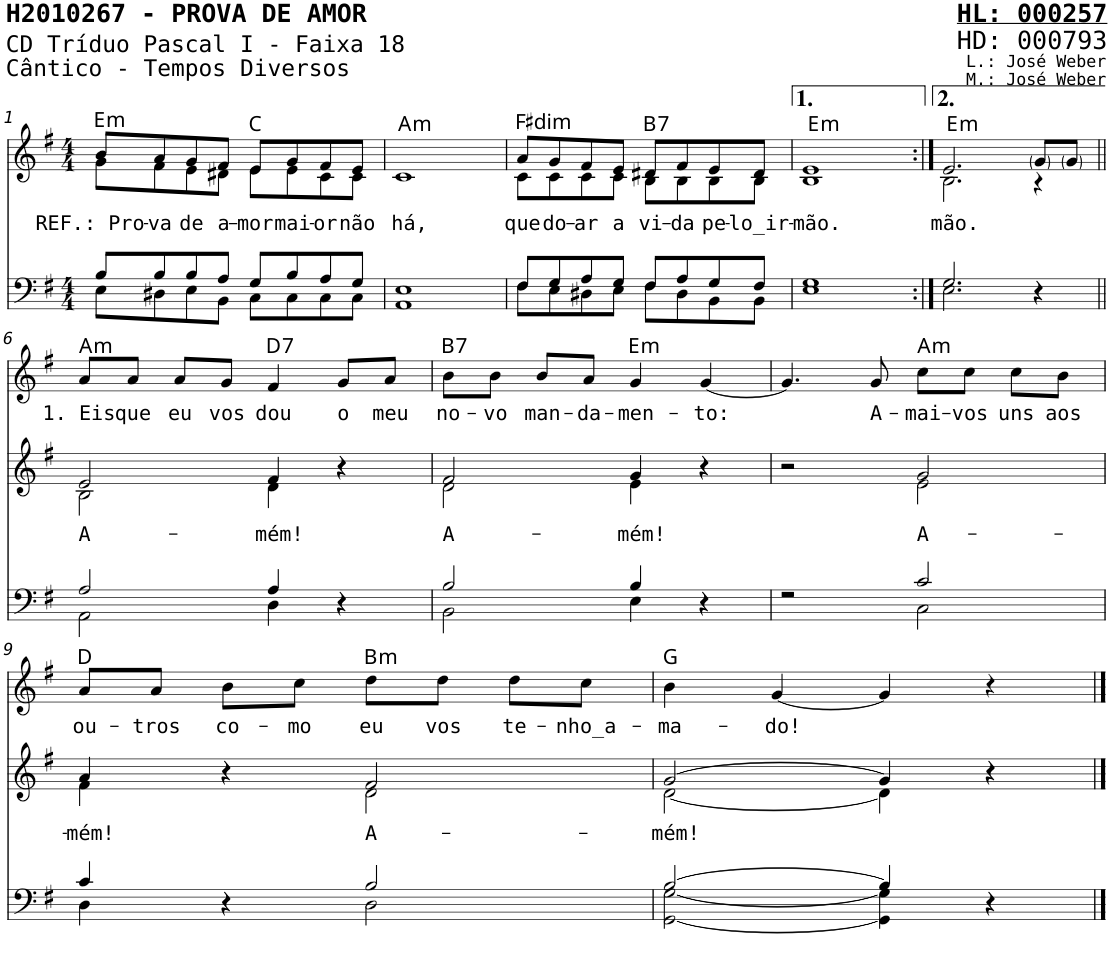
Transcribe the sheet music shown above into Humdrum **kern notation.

**kern	**kern	**text	**harte	**kern	**text	**harte
*part3	*part2	*part2	*part2	*part1	*part1	*part1
*staff3	*staff2	*staff2	*	*staff1	*staff1	*
*I"Homens	*I"Mulheres	*	*	*I"Solo	*	*
*stria5	*stria5	*	*	*stria5	*	*
*clefF4	*clefG2	*	*	*clefG2	*	*
*k[f#]	*k[f#]	*	*	*k[f#]	*	*
*M4/4	*M4/4	*	*	*M4/4	*	*
=1	=1	=1	=1	=1	=1	=1
*^	*	*	*	*	*	*
*	*^	*	*	*	*	*	*
!	!	!	!	!LO:LY:b	!LO:H:kt=m	!	!	!
*	*	*	*^	*	*	*	*	*
1ryy	8B/L	8E\L	8b/L	8g\L	REF.: Pro-	E:min	1r	.	.
!	!	!	!	!	!LO:LY:b	!	!	!	!
.	8B/	8D#X\	8a/	8f#\	-va	.	.	.	.
!	!	!	!	!	!LO:LY:b	!	!	!	!
.	8B/	8E\	8g/	8e\	de	.	.	.	.
!	!	!	!	!	!LO:LY:b	!	!	!	!
.	8A/J	8BB\J	8f#/J	8d#X\J	a-	.	.	.	.
!	!	!	!	!	!LO:LY:b	!	!	!	!
.	8G/L	8C\L	8e/L	8e\L	-mor	C:maj	.	.	.
!	!	!	!	!	!LO:LY:b	!	!	!	!
.	8B/	8C\	8g/	8e\	mai-	.	.	.	.
!	!	!	!	!	!LO:LY:b	!	!	!	!
.	8A/	8C\	8f#/	8c\	-or	.	.	.	.
!	!	!	!	!	!LO:LY:b	!	!	!	!
.	8G/J	8C\J	8e/J	8c\J	não	.	.	.	.
=2	=2	=2	=2	=2	=2	=2	=2	=2	=2
!	!	!	!	!	!LO:LY:b	!LO:H:kt=m	!	!	!
1ryy	1E	1AA	1c	1ryy	há,	A:min	1r	.	.
=3	=3	=3	=3	=3	=3	=3	=3	=3	=3
!	!	!	!	!	!LO:LY:b	!LO:H:kt=dim	!	!	!
1ryy	8F#/L	8F#\L	8a/L	8c\L	que	F#:dim	1r	.	.
!	!	!	!	!	!LO:LY:b	!	!	!	!
.	8G/	8E\	8g/	8c\	do-	.	.	.	.
!	!	!	!	!	!LO:LY:b	!	!	!	!
.	8A/	8D#X\	8f#/	8c\	-ar	.	.	.	.
!	!	!	!	!	!LO:LY:b	!	!	!	!
.	8G/J	8E\J	8e/J	8c\J	a	.	.	.	.
!	!	!	!	!	!LO:LY:b	!LO:H:kt=7	!	!	!
.	8F#/L	8F#\L	8d#X/L	8B\L	vi-	B:7	.	.	.
!	!	!	!	!	!LO:LY:b	!	!	!	!
.	8A/	8D#\	8f#/	8B\	-da	.	.	.	.
!	!	!	!	!	!LO:LY:b	!	!	!	!
.	8G/	8BB\	8e/	8B\	pe-	.	.	.	.
!	!	!	!	!	!LO:LY:b	!	!	!	!
.	8F#/J	8BB\J	8d#/J	8B\J	-lo_ir-	.	.	.	.
=4	=4	=4	=4	=4	=4	=4	=4	=4	=4
!	!	!	!	!	!LO:LY:b	!LO:H:kt=m	!	!	!
1ryy	1G	1E	1e	1B	-mão.	E:min	1r	.	.
=5:|!	=5:|!	=5:|!	=5:|!	=5:|!	=5:|!	=5:|!	=5:|!	=5:|!	=5:|!
!	!	!	!	!	!LO:LY:b	!LO:H:kt=m	!	!	!
1ryy	2.G/	2.E\	2.e/	2.B\	mão.	E:min	1r	.	.
.	4r	4r	8g/L	4r	.	.	.	.	.
.	.	.	8g/J	.	.	.	.	.	.
!!LO:LB:g=z
=6||	=6||	=6||	=6||	=6||	=6||	=6||	=6||	=6||	=6||
!	!	!	!	!	!LO:LY:b	!	!	!LO:LY:b	!LO:H:kt=m
1ryy	2A/	2AA\	2e/	2B\	A-	.	8a/L	1. Eis	A:min
!	!	!	!	!	!	!	!	!LO:LY:b	!
.	.	.	.	.	.	.	8a/J	que	.
!	!	!	!	!	!	!	!	!LO:LY:b	!
.	.	.	.	.	.	.	8a/L	eu	.
!	!	!	!	!	!	!	!	!LO:LY:b	!
.	.	.	.	.	.	.	8g/J	vos	.
!	!	!	!	!	!LO:LY:b	!	!	!LO:LY:b	!LO:H:kt=7
.	4A/	4D\	4f#/	4d\	-mém!	.	4f#/	dou	D:7
!	!	!	!	!	!	!	!	!LO:LY:b	!
.	4r	4r	4r	4r	.	.	8g/L	o	.
!	!	!	!	!	!	!	!	!LO:LY:b	!
.	.	.	.	.	.	.	8a/J	meu	.
=7	=7	=7	=7	=7	=7	=7	=7	=7	=7
!	!	!	!	!	!LO:LY:b	!	!	!LO:LY:b	!LO:H:kt=7
1ryy	2B/	2BB\	2f#/	2d\	A-	.	8b\L	no-	B:7
!	!	!	!	!	!	!	!	!LO:LY:b	!
.	.	.	.	.	.	.	8b\J	-vo	.
!	!	!	!	!	!	!	!	!LO:LY:b	!
.	.	.	.	.	.	.	8b/L	man-	.
!	!	!	!	!	!	!	!	!LO:LY:b	!
.	.	.	.	.	.	.	8a/J	-da-	.
!	!	!	!	!	!LO:LY:b	!	!	!LO:LY:b	!LO:H:kt=m
.	4B/	4E\	4g/	4e\	-mém!	.	4g/	-men-	E:min
!	!	!	!	!	!	!	!	!LO:LY:b	!
.	4r	4r	4r	4r	.	.	[4g/	-to:	.
=8	=8	=8	=8	=8	=8	=8	=8	=8	=8
1ryy	2r	2ryy	2r	2r	.	.	4.g/]	.	.
!	!	!	!	!	!	!	!	!LO:LY:b	!
.	.	.	.	.	.	.	8g/	A-	.
!	!	!	!	!	!LO:LY:b	!	!	!LO:LY:b	!LO:H:kt=m
.	2c/	2C\	2g/	2e\	A-	.	8cc\L	-mai-	A:min
!	!	!	!	!	!	!	!	!LO:LY:b	!
.	.	.	.	.	.	.	8cc\J	-vos	.
!	!	!	!	!	!	!	!	!LO:LY:b	!
.	.	.	.	.	.	.	8cc\L	uns	.
!	!	!	!	!	!	!	!	!LO:LY:b	!
.	.	.	.	.	.	.	8b\J	aos	.
!!LO:LB:g=z
=9	=9	=9	=9	=9	=9	=9	=9	=9	=9
!	!	!	!	!	!LO:LY:b	!	!	!LO:LY:b	!
1ryy	4c/	4D\	4a/	4f#\	-mém!	.	8a/L	ou-	D:maj
!	!	!	!	!	!	!	!	!LO:LY:b	!
.	.	.	.	.	.	.	8a/J	-tros	.
!	!	!	!	!	!	!	!	!LO:LY:b	!
.	4r	4r	4r	4r	.	.	8b\L	co-	.
!	!	!	!	!	!	!	!	!LO:LY:b	!
.	.	.	.	.	.	.	8cc\J	-mo	.
!	!	!	!	!	!LO:LY:b	!	!	!LO:LY:b	!LO:H:kt=m
.	2B/	2D\	2f#/	2d\	A-	.	8dd\L	eu	B:min
!	!	!	!	!	!	!	!	!LO:LY:b	!
.	.	.	.	.	.	.	8dd\J	vos	.
!	!	!	!	!	!	!	!	!LO:LY:b	!
.	.	.	.	.	.	.	8dd\L	te-	.
!	!	!	!	!	!	!	!	!LO:LY:b	!
.	.	.	.	.	.	.	8cc\J	-nho_a-	.
=10	=10	=10	=10	=10	=10	=10	=10	=10	=10
!	!	!	!	!	!LO:LY:b	!	!	!LO:LY:b	!
1ryy	[2B/	[2GG\ [2G\	[2g/	[2d\	-mém!	.	4b\	-ma-	G:maj
!	!	!	!	!	!	!	!	!LO:LY:b	!
.	.	.	.	.	.	.	[4g/	-do!	.
.	4B/]	4GG\] 4G\]	4g/]	4d\]	.	.	4g/]	.	.
.	4r	4r	4r	4r	.	.	4r	.	.
*v	*v	*v	*	*	*	*	*	*	*
*	*v	*v	*	*	*	*	*
==	==	==	==	==	==	==
*-	*-	*-	*-	*-	*-	*-
